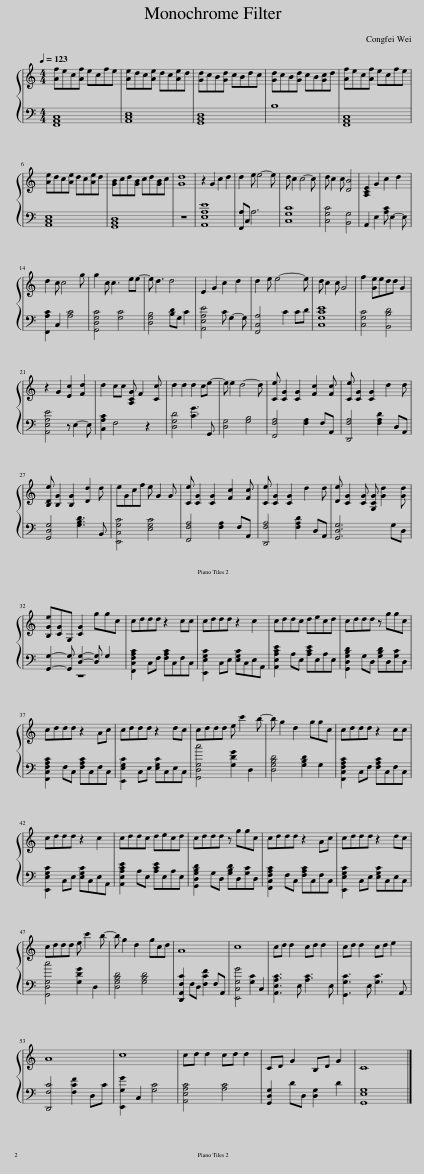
X:1
%%score { 1 | 2 }
L:1/8
Q:1/4=123
M:4/4
I:linebreak $
K:C
V:1 treble
V:2 bass
V:1
 [Af]ec[Af] ecfe | [Ae]dc[Ae] dc[Ae]d | [Gd]cB[Gd] cBdc | [Gd]cB[Gd] cB[Gc]d | [Af]ec[Af] ecfe |$ %5
 [Ae]dc[Ae] dc[Ae]d | [GB]cd[GB] cd[GB]c | [Gd]8 | z2 G2 c2 d2 | d2 e e4- e | %10
 d c2 c4- c | d c2 c [DB]4 | [A,CE]2 G2 c2 d2 |$ d2 c c4 g | g2 c c3 ee- | %15
 e d3 d4 | E2 G2 c2 d2 | d2 e e4- e | d c2 c G4 | f2 [Ge]edd G2 |$ %20
 z2 G2 [Ec]2 [Fd]2 | d2 cc [A,CG] F2 [Cc] | d2 d2 d2 ce- | e e2 d4- d | [Ce] [CG]2 [CG]2 [Fc]2 [Fc] | %25
 [Ce] [CG]2 [CG]2 d2 d |$ [B,De] [B,G]2 [B,G]2 [Dd]2 d | eGcf e G2 G | [Ce] [CG]2 [CG]2 [Fc]2 [Fc] | [Ce] [CG]2 [CG]2 d2 d | %30
 [De] [CG]2 [CG] [G,CG] [Gd]2 [Gd] |$ [B,Ge][CG]G, [CG]2 ggc | cddd z2 cc | cddd z2 c2 | cddc decd | %35
 cddd z ggc |$ cddd z2 Ac | cddd z2 dc | cddd d c'2 b- | b g2 d2 ggc | %40
 cddd z2 cc |$ cddd z2 c2 | cddc decd | cddd z ggc | cddd z2 Ac | %45
 cddd z2 dc |$ cddd d c'2 b- | b g2 d2 gcd | A8 | c8 | %50
 cd d2 cd d2 | cd d2 cd e2 |$ A8 | c8 | cd d2 cd d2 | %55
 CD G2 B,D G2 | C8 |] %57
V:2
 [F,,A,,C,]8 | [A,,C,E,]8 | [G,,B,,D,]8 | B,8 | [F,,A,,C,]8 |$ %5
 [A,,C,E,]8 | [G,,B,,D,]8 | z8 | [A,,E,A,E]8 | [F,,A,]C, A,6 | %10
 [C,G,C]8 | [C,G,C]4 [B,,G,]4 | A,,2 E,2 [A,C] E,2- E, |$ [F,,A,C]2 C,2 [A,C]4 | [G,,D,G,C]4 [G,C]4 | %15
 [D,G,B,]4 [B,D]G, C2 | [A,,E,A,E]4 C G,2- G, | [F,,C,A,]4 C2 CD | [C,G,CE]8 | [C,G,C]4 [B,,B,D]4 |$ %20
 [A,,E,A,E]4 z E,2- E, | [C,A,C]2 F,4 z2 | [D,G,D]4 [CG]3 G,, | [D,G,]4 [G,B,]4 | [F,,F,A,]4 [F,A,]2 F,A,, | %25
 [D,,F,A,]4 [F,A,D]2 D,A,, |$ [G,,D,G,]4 [G,B,D]3 B,, | [E,,C,G,C]4 [E,G,C]4 | [F,,F,A,]4 [F,A,]2 F,A,, | [D,,F,A,]4 [F,A,D]2 D,A,, | %30
 [G,,D,G,]6 G,D, |$ [G,,G,]2- [G,,G,] [D,G,]2- [D,G,] G,2 | [F,,C,F,A,C]2 C,F, [F,A,C]C,F,C, | [E,,E,G,C]2 C,E, [E,G,C]C,E,A,, | [A,,E,A,CE]2 A,E, [A,CE]E,A,E, | %35
 [G,,D,G,B,D]2 G,D, [G,B,D]D,[G,C]D, |$ [F,,C,F,A,C]2 F,C, [F,A,C]C,F,C, | [E,,E,G,C]2 C,E, [E,G,C]C,E,C, | [G,,D,G,c]4 [G,DG]2 D,2 | [D,G,B,D]4 [G,B,D]2 G,2 | %40
 [F,,C,F,A,C]2 C,F, [F,A,C]C,F,C, |$ [E,,E,G,C]2 C,E, [E,G,C]C,E,A,, | [A,,E,A,CE]2 A,E, [A,CE]E,A,E, | [G,,D,G,B,D]2 G,D, [G,B,D]D,[G,C]D, | [F,,C,F,A,C]2 F,C, [F,A,C]C,F,C, | %45
 [E,,E,G,C]2 C,E, [E,G,C]C,E,C, |$ [G,,D,G,c]4 [G,DG]2 D,2 | [D,G,B,D]4 [G,B,D]4 | [D,,A,,F,C]2 F,D, [F,CF]2 F,A,, | [E,,C,G,G]4 [G,C]2 C,2 | %50
 [A,,E,A,C]3 E, [A,C]3 E, | [G,,G,C]3 E, [G,C]3 A,, |$ [D,,F,C]4 [F,CF]2 D,C | [E,,G,G]2 C,2 [G,C]4 | [A,,E,A,C]4 [A,C]4 | %55
 [G,,D,G,]2 DD, [D,G,]2 D2 | [G,,E,G,]8 |] %57
